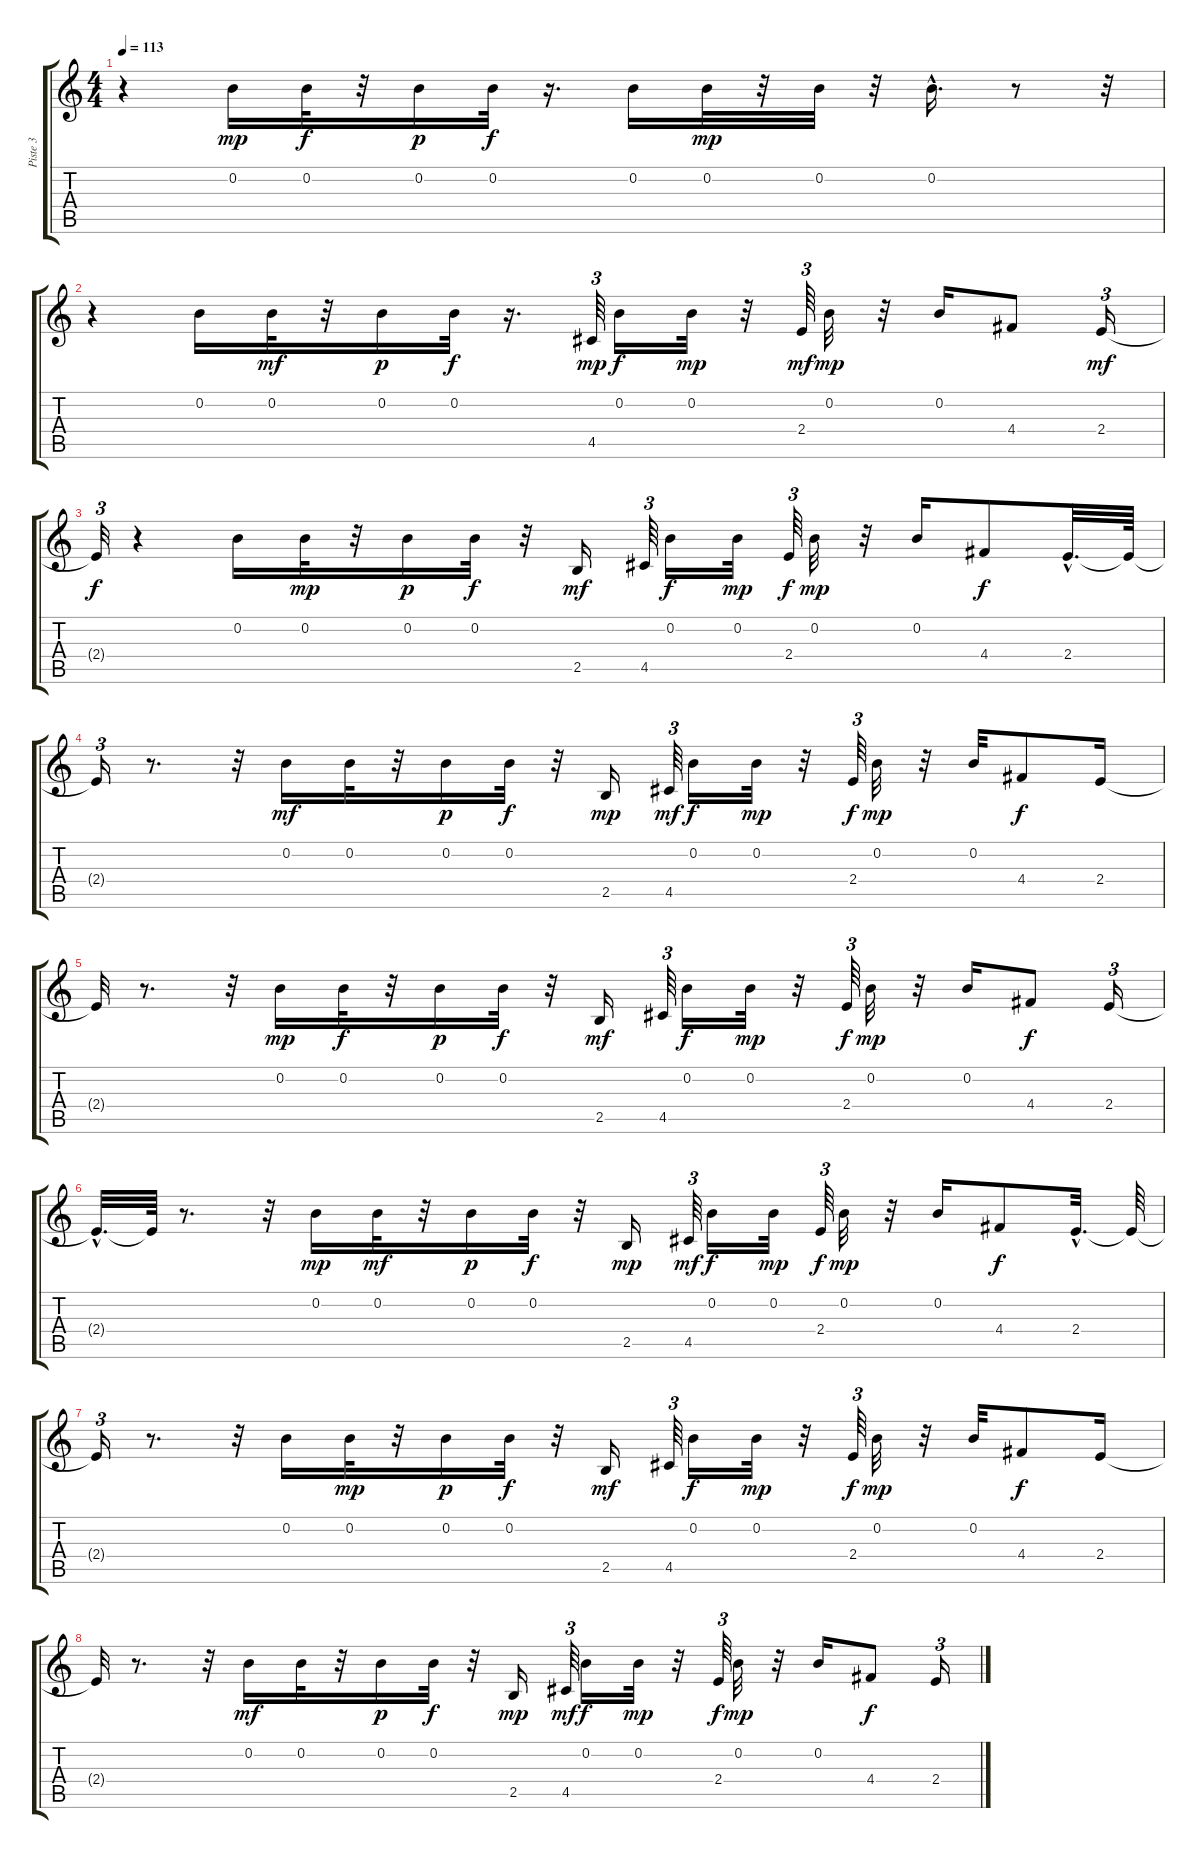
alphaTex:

\track ("Piste 3" "Piste 3") {instrument electricguitarmuted}
\staff {score tabs}
\tuning (E4 B3 G3 D3 A2 E2) {hide}
\ts (4 4)
\tempo 113
\clef g2
\ks c
r.4{dy mp} 0.2.16 0.2.32{dy f} r.32 0.2.16{dy p} 0.2.32{dy f} r.16{d} 0.2.16 0.2.32{dy mp} r.32 0.2.32 r.32 0.2{hac}.16{d} r.8 r.32 |
r.4 0.2.16 0.2.32{dy mf} r.32 0.2.16{dy p} 0.2.32{dy f} r.16{d} 4.5.64{tu (3 2) dy mp} 0.2.16{dy f} 0.2.32{dy mp} r.32 2.4.64{tu (3 2) dy mf} 0.2.32{dy mp} r.32 0.2.16 4.4.8 2.4.16{tu (3 2) dy mf} |
2.4{t}.32{tu (3 2) dy f} r.4 0.2.16 0.2.32{dy mp} r.32 0.2.16{dy p} 0.2.32{dy f} r.32 2.5.16{dy mf} 4.5.64{tu (3 2)} 0.2.16{dy f} 0.2.32{dy mp} 2.4.64{tu (3 2) dy f} 0.2.32{dy mp} r.32 0.2.16 4.4.8{dy f} 2.4{hac}.32{d} 2.4{t}.64 |
2.4{t}.16{tu (3 2)} r.8{d} r.32 0.2.16{dy mf} 0.2.32 r.32 0.2.16{dy p} 0.2.32{dy f} r.32 2.5.16{dy mp} 4.5.64{tu (3 2) dy mf} 0.2.16{dy f} 0.2.32{dy mp} r.32 2.4.64{tu (3 2) dy f} 0.2.32{dy mp} r.32 0.2.32 4.4.8{dy f} 2.4.16 |
2.4{t}.32 r.8{d} r.32 0.2.16{dy mp} 0.2.32{dy f} r.32 0.2.16{dy p} 0.2.32{dy f} r.32 2.5.16{dy mf} 4.5.64{tu (3 2)} 0.2.16{dy f} 0.2.32{dy mp} r.32 2.4.64{tu (3 2) dy f} 0.2.32{dy mp} r.32 0.2.16 4.4.8{dy f} 2.4.16{tu (3 2)} |
2.4{hac t}.32{d} 2.4{t}.64 r.8{d} r.32 0.2.16{dy mp} 0.2.32{dy mf} r.32 0.2.16{dy p} 0.2.32{dy f} r.32 2.5.16{dy mp} 4.5.64{tu (3 2) dy mf} 0.2.16{dy f} 0.2.32{dy mp} 2.4.64{tu (3 2) dy f} 0.2.32{dy mp} r.32 0.2.16 4.4.8{dy f} 2.4{hac}.32{d} 2.4{t}.64 |
2.4{t}.16{tu (3 2)} r.8{d} r.32 0.2.16 0.2.32{dy mp} r.32 0.2.16{dy p} 0.2.32{dy f} r.32 2.5.16{dy mf} 4.5.64{tu (3 2)} 0.2.16{dy f} 0.2.32{dy mp} r.32 2.4.64{tu (3 2) dy f} 0.2.32{dy mp} r.32 0.2.32 4.4.8{dy f} 2.4.16 |
2.4{t}.32 r.8{d} r.32 0.2.16{dy mf} 0.2.32 r.32 0.2.16{dy p} 0.2.32{dy f} r.32 2.5.16{dy mp} 4.5.64{tu (3 2) dy mf} 0.2.16{dy f} 0.2.32{dy mp} r.32 2.4.64{tu (3 2) dy f} 0.2.32{dy mp} r.32 0.2.16 4.4.8{dy f} 2.4.16{tu (3 2)}
